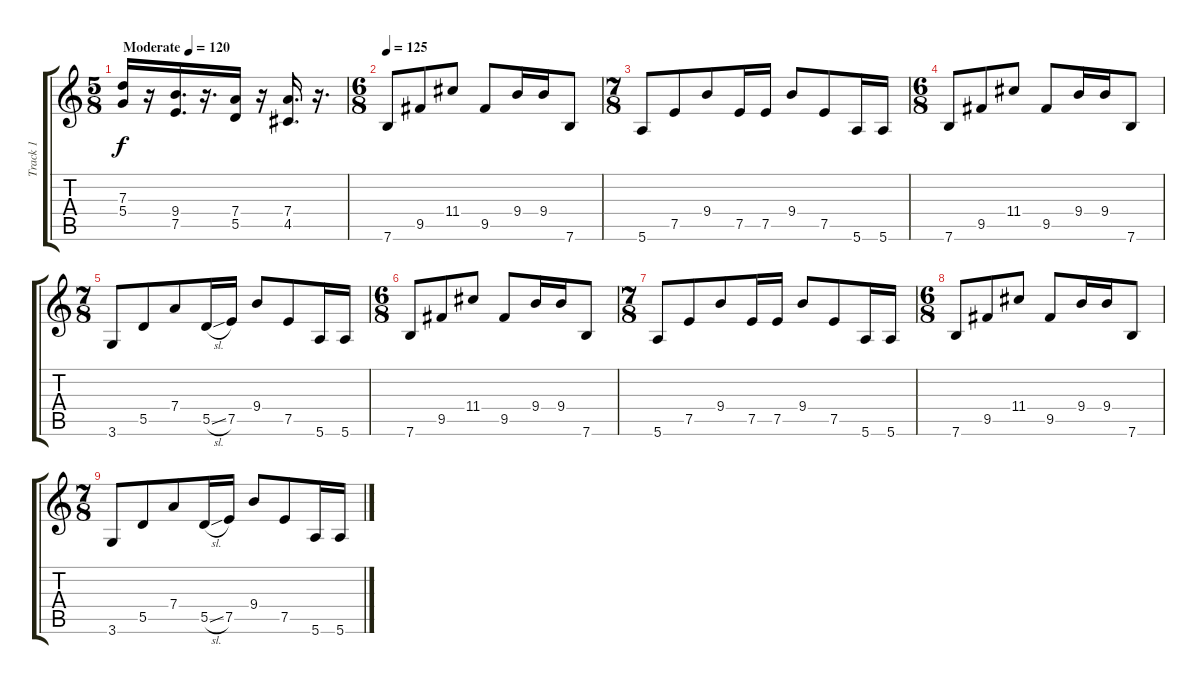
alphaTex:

\track ("Track 1" "Track 1") {instrument distortionguitar}
\staff {score tabs}
\tuning (E4 B3 G3 D3 A2 E2) {hide}
\ts (5 8)
\tempo (120 "Moderate")
\tempo 80
\tempo (120 "Moderate")
\clef g2
\ks c
(7.3 5.4).16{dy f instrument distortionguitar} r.16 (9.4 7.5).16{d} r.16{d} (7.4 5.5).16 r.16 (7.4 4.5).16{d} r.16{d} |
\ts (6 8)
\tempo 125
7.6.8 9.5.8 11.4.8 9.5.8 9.4.16 9.4.16 7.6.8 |
\ts (7 8)
5.6.8 7.5.8 9.4.8 7.5.16 7.5.16 9.4.8 7.5.8 5.6.16 5.6.16 |
\ts (6 8)
7.6.8 9.5.8 11.4.8 9.5.8 9.4.16 9.4.16 7.6.8 |
\ts (7 8)
3.6.8 5.5.8 7.4.8 5.5{sl}.16 7.5.16 9.4.8 7.5.8 5.6.16 5.6.16 |
\ts (6 8)
7.6.8 9.5.8 11.4.8 9.5.8 9.4.16 9.4.16 7.6.8 |
\ts (7 8)
5.6.8 7.5.8 9.4.8 7.5.16 7.5.16 9.4.8 7.5.8 5.6.16 5.6.16 |
\ts (6 8)
7.6.8 9.5.8 11.4.8 9.5.8 9.4.16 9.4.16 7.6.8 |
\ts (7 8)
3.6.8 5.5.8 7.4.8 5.5{sl}.16 7.5.16 9.4.8 7.5.8 5.6.16 5.6.16
